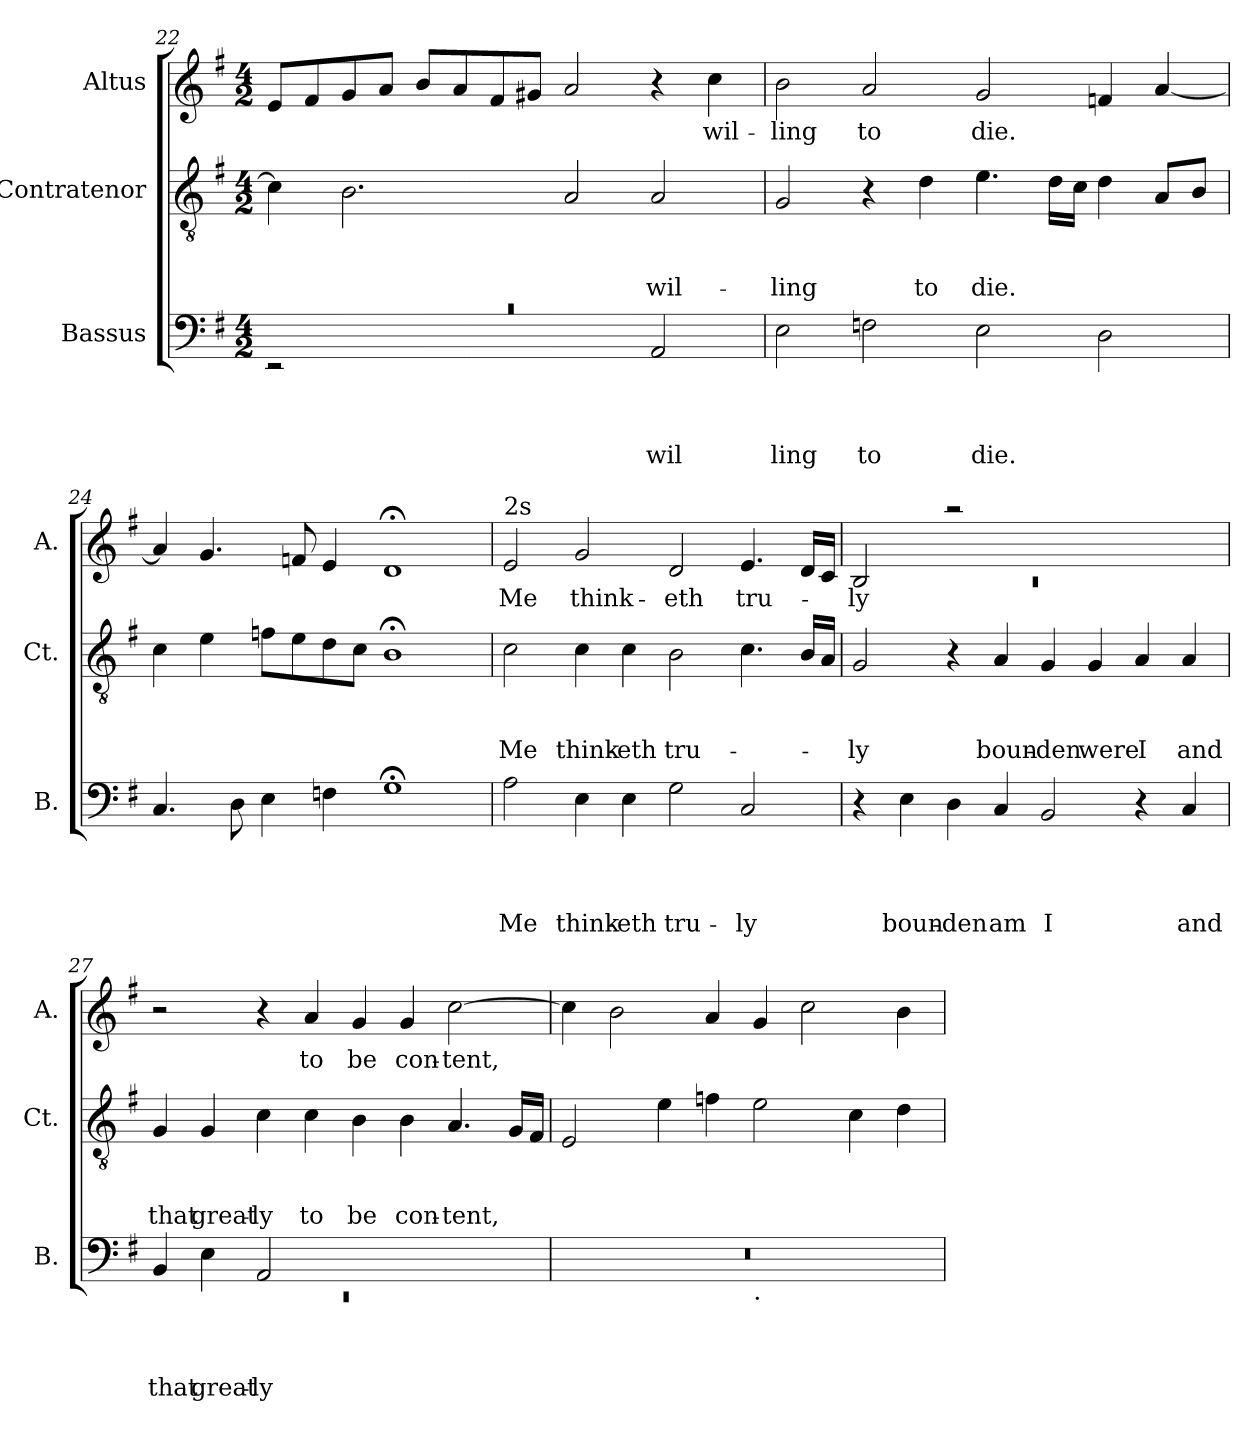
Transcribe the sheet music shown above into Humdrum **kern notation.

**kern	**text	**text	**text	**text	**kern	**text	**text	**text	**kern	**text
*part3	*part3	*part3	*part3	*part3	*part2	*part2	*part2	*part2	*part1	*part1
*staff3	*staff3	*staff3	*staff3	*staff3	*staff2	*staff2	*staff2	*staff2	*staff1	*staff1
*I"Bassus	*	*	*	*	*I"Contratenor	*	*	*	*I"Altus	*
*I'B.	*	*	*	*	*I'Ct.	*	*	*	*I'A.	*
!!LO:PB:g=z
*clefF4	*	*	*	*	*clefGv2	*	*	*	*clefG2	*
*k[f#]	*	*	*	*	*k[f#]	*	*	*	*k[f#]	*
*G:	*	*	*	*	*G:	*	*	*	*G:	*
*M4/2	*	*	*	*	*M4/2	*	*	*	*M4/2	*
=22	=22	=22	=22	=22	=22	=22	=22	=22	=22	=22
!LO:N:vis=1	!	!	!	!	!	!	!	!	!	!
*^	*	*	*	*	*	*	*	*	*	*
0rc	2rEE	.	.	.	.	4c\]	.	.	.	8e/L	.
.	.	.	.	.	.	.	.	.	.	8f#/	.
.	.	.	.	.	.	2.B\	.	.	.	8g/	.
.	.	.	.	.	.	.	.	.	.	8a/J	.
.	1ryy	.	.	.	.	.	.	.	.	8b/L	.
.	.	.	.	.	.	.	.	.	.	8a/	.
.	.	.	.	.	.	.	.	.	.	8f#/	.
.	.	.	.	.	.	.	.	.	.	8g#/J	.
.	.	.	.	.	.	2A/	.	.	.	2a/	.
!	!	!	!	!	!LO:LY:b	!	!	!	!LO:LY:b	!	!
.	2AA/	.	.	.	wil-	2A/	.	.	wil-	4r	.
!	!	!	!	!	!	!	!	!	!	!	!LO:LY:b
.	.	.	.	.	.	.	.	.	.	4cc\	wil-
*v	*v	*	*	*	*	*	*	*	*	*	*
=23	=23	=23	=23	=23	=23	=23	=23	=23	=23	=23
!	!	!	!	!LO:LY:b	!	!	!	!LO:LY:b	!	!LO:LY:b
2E\	.	.	.	-ling	2G/	.	.	-ling	2b\	-ling
!	!	!	!	!LO:LY:b	!	!	!	!	!	!LO:LY:b
2Fn\	.	.	.	to	4r	.	.	.	2a/	to
!	!	!	!	!	!	!	!	!LO:LY:b	!	!
.	.	.	.	.	4d\	.	.	to	.	.
!	!	!	!	!LO:LY:b	!	!	!	!LO:LY:b	!	!LO:LY:b
2E\	.	.	.	die.	4.e\	.	.	die.	2g/	die.
.	.	.	.	.	16d\LL	.	.	.	.	.
.	.	.	.	.	16c\JJ	.	.	.	.	.
2D\	.	.	.	.	4d\	.	.	.	4f/	.
.	.	.	.	.	8A/L	.	.	.	[<4a/	.
.	.	.	.	.	8B/J	.	.	.	.	.
=24	=24	=24	=24	=24	=24	=24	=24	=24	=24	=24
4.C/	.	.	.	.	4c\	.	.	.	4a/]	.
.	.	.	.	.	4e\	.	.	.	4.g/	.
8D\	.	.	.	.	.	.	.	.	.	.
4E\	.	.	.	.	8f\L	.	.	.	.	.
.	.	.	.	.	8e\	.	.	.	8f/	.
4Fn\	.	.	.	.	8d\	.	.	.	4e/	.
.	.	.	.	.	8c\J	.	.	.	.	.
1G;<	.	.	.	.	1B;<	.	.	.	1d;	.
!!LO:LB:g=z
=25	=25	=25	=25	=25	=25	=25	=25	=25	=25	=25
!	!	!	!	!	!	!	!	!	!LO:TX:a:t=2s	!
!	!	!	!	!LO:LY:b	!	!	!	!LO:LY:b	!	!LO:LY:b
2A\	.	.	.	Me	2c\	.	.	Me	2e/	Me
!	!	!	!	!LO:LY:b	!	!	!	!LO:LY:b	!	!LO:LY:b
4E\	.	.	.	think-	4c\	.	.	think-	2g/	think-
!	!	!	!	!LO:LY:b:rj	!	!	!	!LO:LY:b:rj	!	!
4E\	.	.	.	-eth	4c\	.	.	-eth	.	.
!	!	!	!	!LO:LY:b	!	!	!	!LO:LY:b	!	!LO:LY:b
2G\	.	.	.	tru-	2B\	.	.	tru-	2d/	-eth
!	!	!	!	!LO:LY:b	!	!	!	!	!	!LO:LY:b
2C/	.	.	.	-ly	4.c\	.	.	.	4.e/	tru-
.	.	.	.	.	16B/LL	.	.	.	16d/LL	.
.	.	.	.	.	16A/JJ	.	.	.	16c/JJ	.
=26	=26	=26	=26	=26	=26	=26	=26	=26	=26	=26
*	*	*	*	*	*	*	*	*	*^	*
!	!	!	!	!	!	!	!	!LO:LY:b	!	!LO:N:vis=1	!LO:LY:b
4r	.	.	.	.	2G/	.	.	-ly	2B/	0rc	-ly
!	!	!	!	!LO:LY:b	!	!	!	!	!	!	!
4E\	.	.	.	boun-	.	.	.	.	.	.	.
!	!	!	!	!LO:LY:b:rj	!	!	!	!	!	!	!
4D\	.	.	.	-den	4r	.	.	.	2raa	.	.
!	!	!	!	!LO:LY:b	!	!	!	!LO:LY:b	!	!	!
4C/	.	.	.	am	4A/	.	.	boun-	.	.	.
!	!	!	!	!LO:LY:b	!	!	!	!LO:LY:b:rj	!	!	!
2BB/	.	.	.	I	4G/	.	.	-den	1ryy	.	.
!	!	!	!	!	!	!	!	!LO:LY:b	!	!	!
.	.	.	.	.	4G/	.	.	were	.	.	.
!	!	!	!	!	!	!	!	!LO:LY:b	!	!	!
4r	.	.	.	.	4A/	.	.	I	.	.	.
!	!	!	!	!LO:LY:b	!	!	!	!LO:LY:b	!	!	!
4C/	.	.	.	and	4A/	.	.	and	.	.	.
*	*	*	*	*	*	*	*	*	*v	*v	*
=27	=27	=27	=27	=27	=27	=27	=27	=27	=27	=27
*^	*	*	*	*	*	*	*	*	*	*
!	!LO:N:vis=1	!	!	!	!LO:LY:b	!	!	!	!LO:LY:b	!	!
4BB/	0rEE	.	.	.	that	4G/	.	.	that	2r	.
!	!	!	!	!	!LO:LY:b	!	!	!	!LO:LY:b	!	!
4E\	.	.	.	.	great-	4G/	.	.	great-	.	.
!	!	!	!	!	!LO:LY:b:rj	!	!	!	!LO:LY:b:rj	!	!
2AA/	.	.	.	.	-ly	4c\	.	.	-ly	4r	.
!	!	!	!	!	!	!	!	!	!LO:LY:b	!	!LO:LY:b
.	.	.	.	.	.	4c\	.	.	to	4a/	to
!	!	!	!	!	!	!	!	!	!LO:LY:b	!	!LO:LY:b
1ryy	.	.	.	.	.	4B\	.	.	be	4g/	be
!	!	!	!	!	!	!	!	!	!LO:LY:b	!	!LO:LY:b
.	.	.	.	.	.	4B\	.	.	con-	4g/	con-
!	!	!	!	!	!	!	!	!	!LO:LY:b	!	!LO:LY:b
.	.	.	.	.	.	4.A/	.	.	-tent,	[>2cc\	-tent,
.	.	.	.	.	.	16G/LL	.	.	.	.	.
.	.	.	.	.	.	16F#/JJ	.	.	.	.	.
=28	=28	=28	=28	=28	=28	=28	=28	=28	=28	=28	=28
0r	1ryy	.	.	.	.	2E/	.	.	.	4cc\]	.
.	.	.	.	.	.	.	.	.	.	2b\	.
.	.	.	.	.	.	4e\	.	.	.	.	.
.	.	.	.	.	.	4fn\	.	.	.	4a/	.
!	!LO:TX:b:t=.	!	!	!	!	!	!	!	!	!	!
.	1ryy	.	.	.	.	2e\	.	.	.	4g/	.
.	.	.	.	.	.	.	.	.	.	2cc\	.
.	.	.	.	.	.	4c\	.	.	.	.	.
.	.	.	.	.	.	4d\	.	.	.	4b\	.
*v	*v	*	*	*	*	*	*	*	*	*	*
=	=	=	=	=	=	=	=	=	=	=
*-	*-	*-	*-	*-	*-	*-	*-	*-	*-	*-
